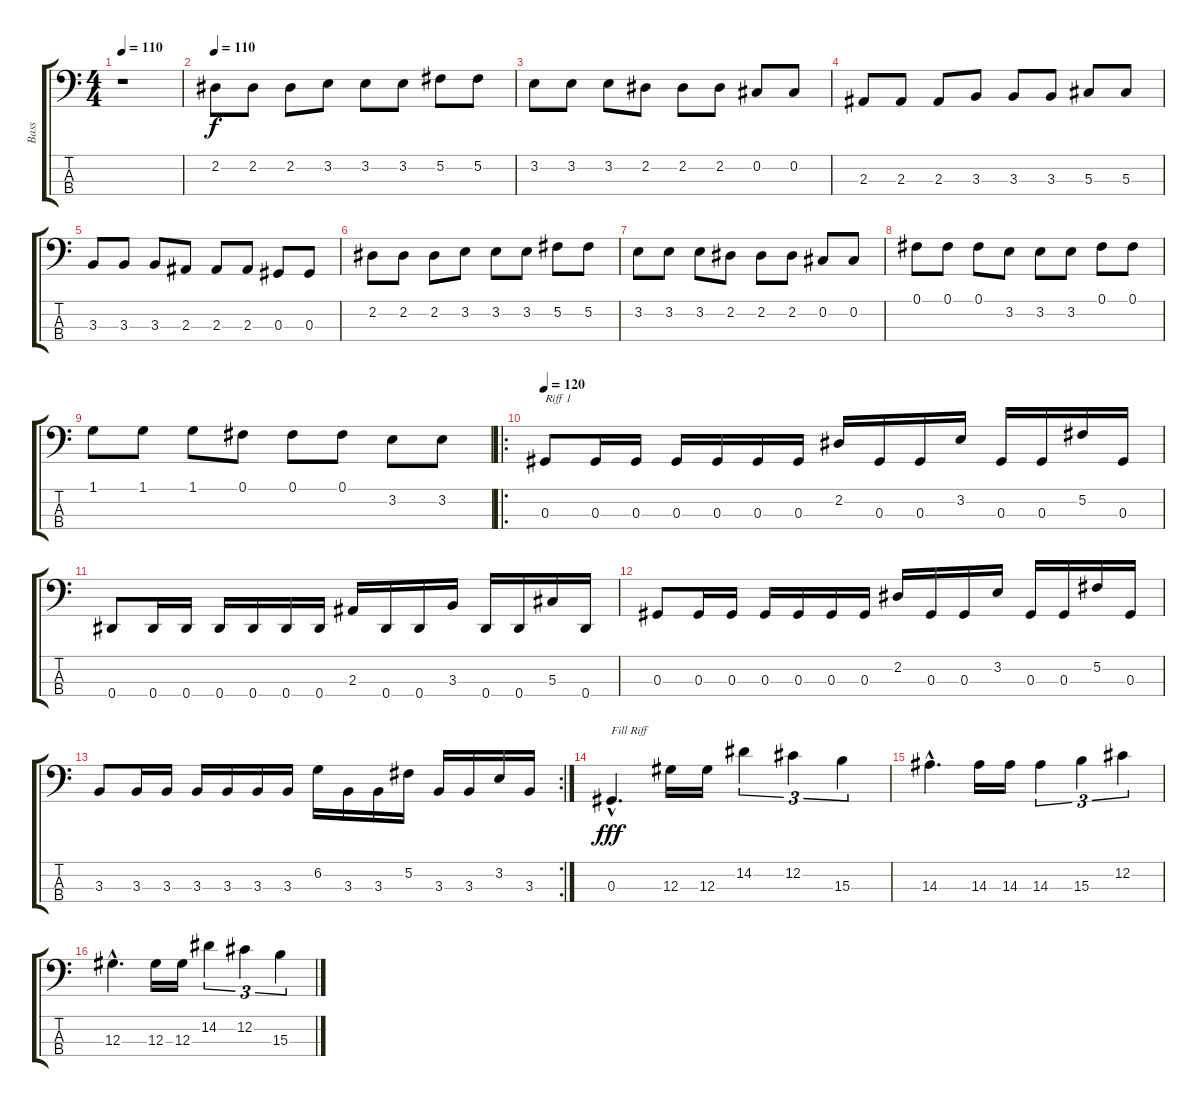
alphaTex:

\track ("Bass" "Bass") {instrument electricbassfinger}
\staff {score tabs}
\tuning (Gb2 Db2 Ab1 Eb1) {hide}
\ts (4 4)
\tempo 110
\clef f4
\ks c
r.1{dy f} |
\tempo 110
2.2.8 2.2.8 2.2.8 3.2.8 3.2.8 3.2.8 5.2.8 5.2.8 |
3.2.8 3.2.8 3.2.8 2.2.8 2.2.8 2.2.8 0.2.8 0.2.8 |
2.3.8 2.3.8 2.3.8 3.3.8 3.3.8 3.3.8 5.3.8 5.3.8 |
3.3.8 3.3.8 3.3.8 2.3.8 2.3.8 2.3.8 0.3.8 0.3.8 |
2.2.8 2.2.8 2.2.8 3.2.8 3.2.8 3.2.8 5.2.8 5.2.8 |
3.2.8 3.2.8 3.2.8 2.2.8 2.2.8 2.2.8 0.2.8 0.2.8 |
0.1.8 0.1.8 0.1.8 3.2.8 3.2.8 3.2.8 0.1.8 0.1.8 |
1.1.8 1.1.8 1.1.8 0.1.8 0.1.8 0.1.8 3.2.8 3.2.8 |
\ro
\tempo 120
0.3.8{txt "Riff 1"} 0.3.16 0.3.16 0.3.16 0.3.16 0.3.16 0.3.16 2.2.16 0.3.16 0.3.16 3.2.16 0.3.16 0.3.16 5.2.16 0.3.16 |
0.4.8 0.4.16 0.4.16 0.4.16 0.4.16 0.4.16 0.4.16 2.3.16 0.4.16 0.4.16 3.3.16 0.4.16 0.4.16 5.3.16 0.4.16 |
0.3.8 0.3.16 0.3.16 0.3.16 0.3.16 0.3.16 0.3.16 2.2.16 0.3.16 0.3.16 3.2.16 0.3.16 0.3.16 5.2.16 0.3.16 |
\rc 2
3.3.8 3.3.16 3.3.16 3.3.16 3.3.16 3.3.16 3.3.16 6.2.16 3.3.16 3.3.16 5.2.16 3.3.16 3.3.16 3.2.16 3.3.16 |
0.3{hac}.4{d txt "Fill Riff" dy fff} 12.3.16 12.3.16 14.2.4{tu (3 2)} 12.2.4{tu (3 2)} 15.3.4{tu (3 2)} |
14.3{hac}.4{d} 14.3.16 14.3.16 14.3.4{tu (3 2)} 15.3.4{tu (3 2)} 12.2.4{tu (3 2)} |
12.3{hac}.4{d} 12.3.16 12.3.16 14.2.4{tu (3 2)} 12.2.4{tu (3 2)} 15.3.4{tu (3 2)}
